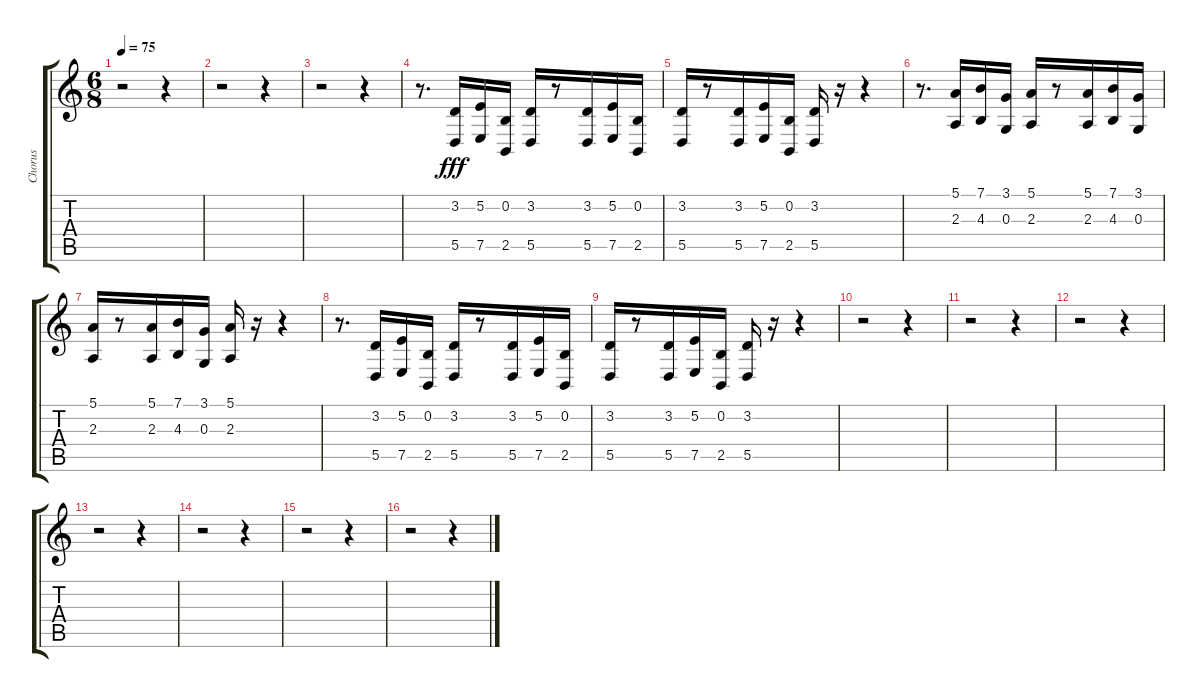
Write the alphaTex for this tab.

\track ("Chorus" "Chorus") {instrument synthvoice}
\staff {score tabs}
\tuning (E4 B3 G3 D3 A2 E2) {hide}
\ts (6 8)
\tempo 75
\clef g2
\ks c
r.2{dy fff} r.4 |
r.2 r.4 |
r.2 r.4 |
r.8{d} (3.2 5.5).16 (5.2 7.5).16 (0.2 2.5).16 (3.2 5.5).16 r.8 (3.2 5.5).16 (5.2 7.5).16 (0.2 2.5).16 |
(3.2 5.5).16 r.8 (3.2 5.5).16 (5.2 7.5).16 (0.2 2.5).16 (3.2 5.5).16 r.16 r.4 |
r.8{d} (5.1 2.3).16 (7.1 4.3).16 (3.1 0.3).16 (5.1 2.3).16 r.8 (5.1 2.3).16 (7.1 4.3).16 (3.1 0.3).16 |
(5.1 2.3).16 r.8 (5.1 2.3).16 (7.1 4.3).16 (3.1 0.3).16 (5.1 2.3).16 r.16 r.4 |
r.8{d} (3.2 5.5).16 (5.2 7.5).16 (0.2 2.5).16 (3.2 5.5).16 r.8 (3.2 5.5).16 (5.2 7.5).16 (0.2 2.5).16 |
(3.2 5.5).16 r.8 (3.2 5.5).16 (5.2 7.5).16 (0.2 2.5).16 (3.2 5.5).16 r.16 r.4 |
r.2 r.4 |
r.2 r.4 |
r.2 r.4 |
r.2 r.4 |
r.2 r.4 |
r.2 r.4 |
r.2 r.4
